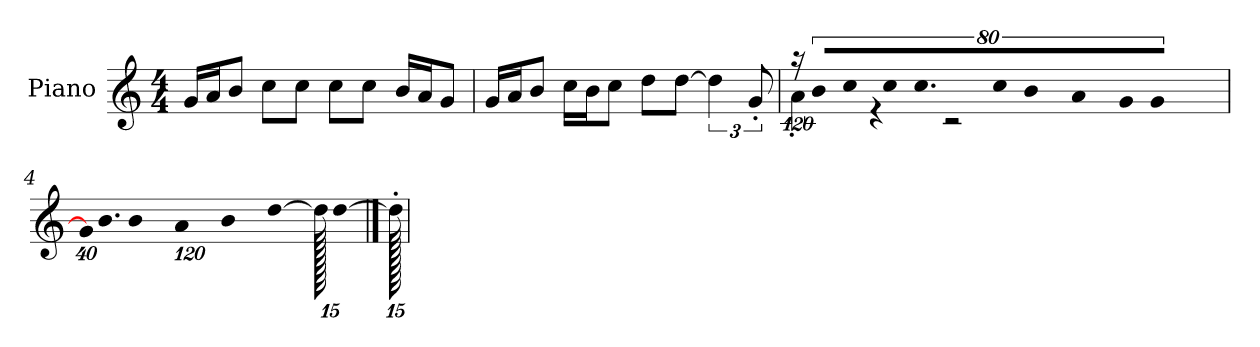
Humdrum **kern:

**kern
*part1
*staff1
*I"Piano
*I'P-no
*clefG2
*k[]
*M4/4
*MM90
=1
16g/LL
16a/J
8b/J
8cc\L
8cc\J
8cc\L
8cc\J
16b/LL
16a/J
8g/J
=2
16g/LL
16a/J
8b/J
16cc\LL
16b\J
8cc\J
8dd\L
[8dd\J
6dd\]
12g'/
=3
!LO:N:vis=16
*^
1920%107r	4a'\
!LO:N:vis=8	!
640%71b/L	.
!LO:N:vis=8	!
640%71cc/	.
.	4r
!LO:N:vis=8	!
640%71cc/	.
9.cc/	.
.	2r
!LO:N:vis=8	!
640%71cc/	.
!LO:N:vis=16	!
1920%107b/L	.
!LO:N:vis=16	!
1920%107a/J	.
!LO:N:vis=8	!
640%71g/	.
!LO:N:vis=8	!
[640%71g/J	.
1920ryy	.
*v	*v
=4
*Xbrackettup
!LO:N:vis=32
640%23g\KLL]
!LO:N:vis=16.
960%103b\J
!LO:N:vis=8
960%137b\
!LO:N:vis=16
1920%137a\L
!LO:N:vis=32
640%23b\K
[384%41dd\J
1920dd\]
[1920%959dd\
==5
1920dd'\]
=
*-
